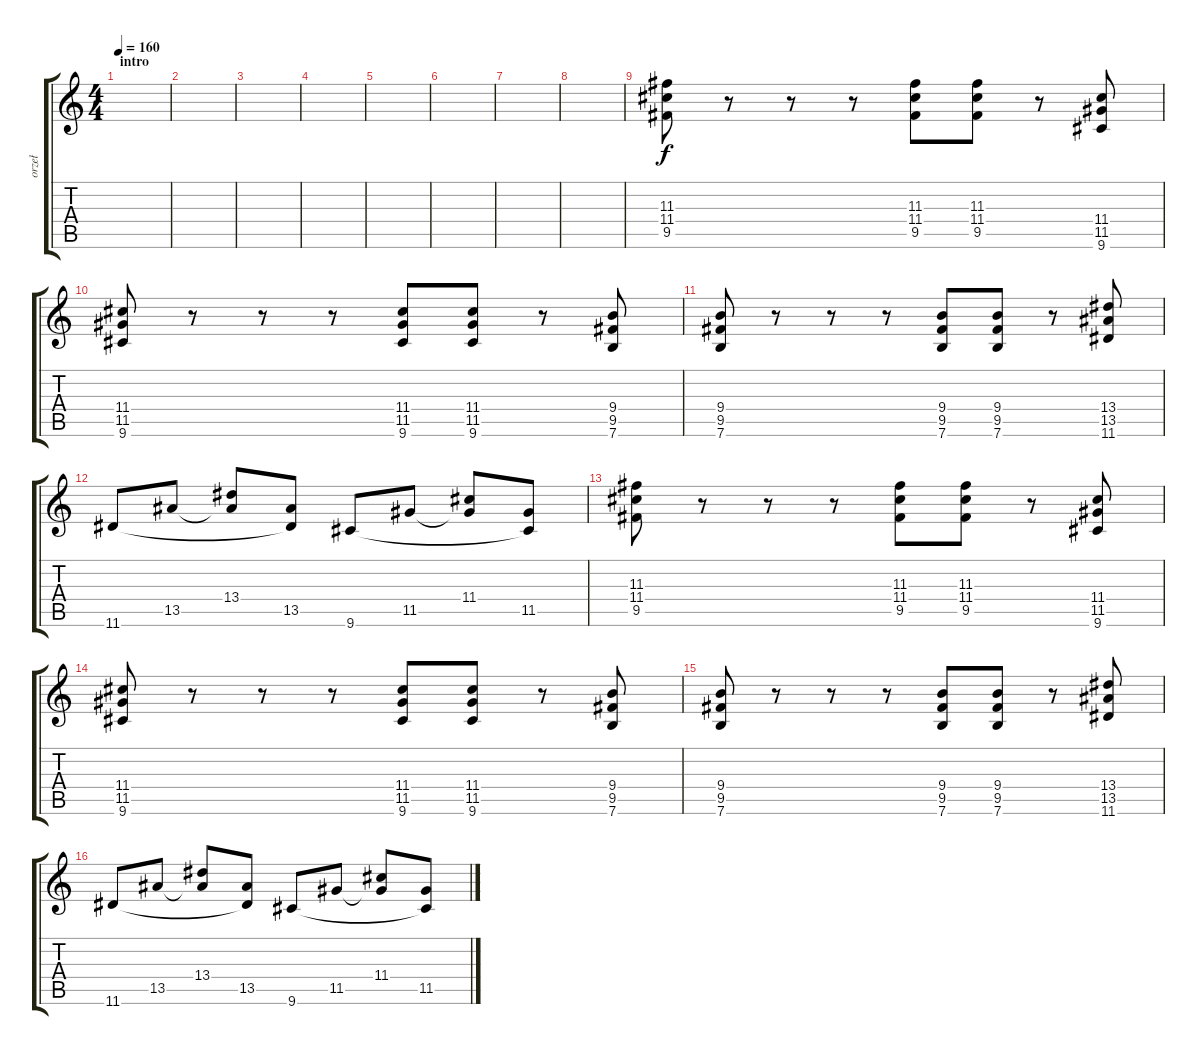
\track ("orzeł" "orzeł") {instrument overdrivenguitar}
\staff {score tabs}
\tuning (E4 B3 G3 D3 A2 E2) {hide}
\ts (4 4)
\section ("" "intro")
\tempo 160
\clef g2
\ks c
|
|
|
|
|
|
|
|
(11.3 11.4 9.5).8 r.8 r.8 r.8 (11.3 11.4 9.5).8 (11.3 11.4 9.5).8 r.8 (11.4 11.5 9.6).8 |
(11.4 11.5 9.6).8 r.8 r.8 r.8 (11.4 11.5 9.6).8 (11.4 11.5 9.6).8 r.8 (9.4 9.5 7.6).8 |
(9.4 9.5 7.6).8 r.8 r.8 r.8 (9.4 9.5 7.6).8 (9.4 9.5 7.6).8 r.8 (13.4 13.5 11.6).8 |
11.6.8 13.5.8 (13.4 13.5{t}).8 (13.5 11.6{t}).8 9.6.8 11.5.8 (11.4 11.5{t}).8 (11.5 9.6{t}).8 |
(11.3 11.4 9.5).8 r.8 r.8 r.8 (11.3 11.4 9.5).8 (11.3 11.4 9.5).8 r.8 (11.4 11.5 9.6).8 |
(11.4 11.5 9.6).8 r.8 r.8 r.8 (11.4 11.5 9.6).8 (11.4 11.5 9.6).8 r.8 (9.4 9.5 7.6).8 |
(9.4 9.5 7.6).8 r.8 r.8 r.8 (9.4 9.5 7.6).8 (9.4 9.5 7.6).8 r.8 (13.4 13.5 11.6).8 |
11.6.8 13.5.8 (13.4 13.5{t}).8 (13.5 11.6{t}).8 9.6.8 11.5.8 (11.4 11.5{t}).8 (11.5 9.6{t}).8
